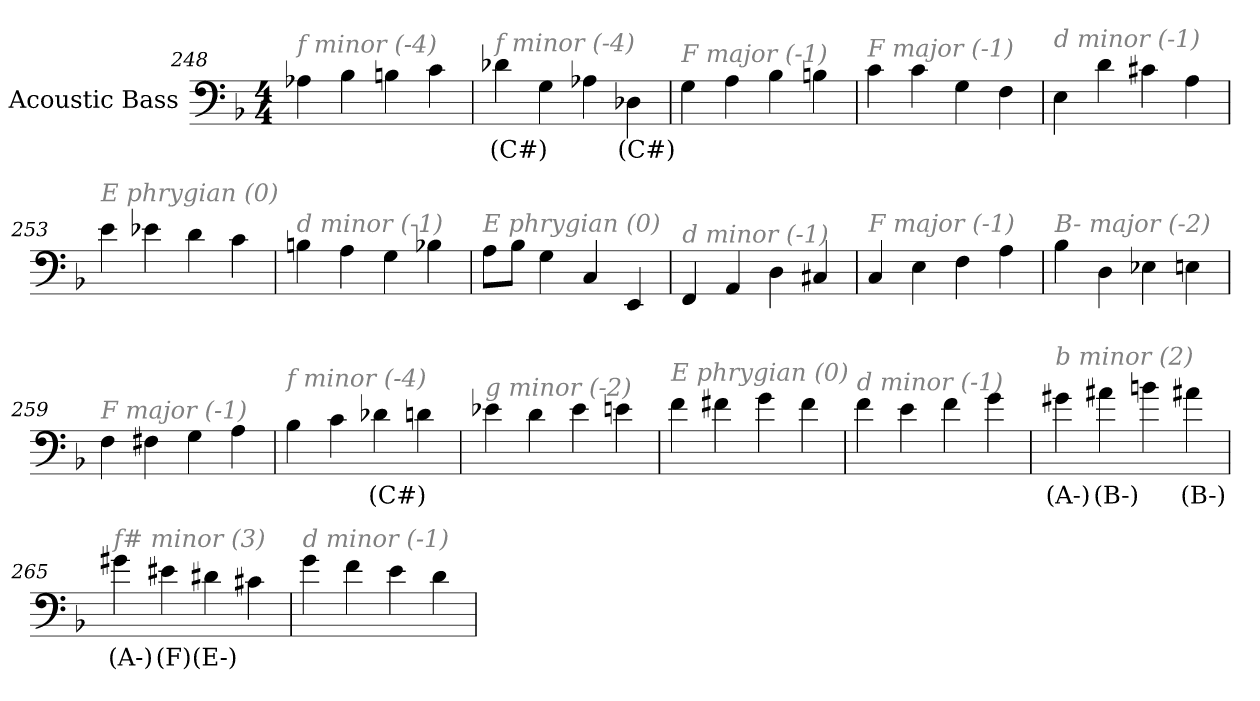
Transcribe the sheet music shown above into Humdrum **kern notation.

**kern	**text
*part1	*part1
*staff1	*staff1
*I"Acoustic Bass	*
*clefF4	*
*ITrd7c12	*
*k[b-]	*
*F:	*
*M4/4	*
=248	=248
!LO:TX:i:color=#808080:t=f minor (-4)	!
4AA-X	.
4BB-	.
4BBn	.
4C	.
=249	=249
!LO:TX:i:color=#808080:t=f minor (-4)	!
4D-Xi	(C#)
4GG	.
4AA-X	.
4DD-Xi	(C#)
=250	=250
!LO:TX:i:color=#808080:t=F major (-1)	!
4GG	.
4AA	.
4BB-	.
4BBn	.
=251	=251
!LO:TX:i:color=#808080:t=F major (-1)	!
4C	.
4C	.
4GG	.
4FF	.
=252	=252
!LO:TX:i:color=#808080:t=d minor (-1)	!
4EE	.
4D	.
4C#X	.
4AA	.
=253	=253
!LO:TX:i:color=#808080:t=E phrygian (0)	!
4E	.
4E-X	.
4D	.
4C	.
=254	=254
!LO:TX:i:color=#808080:t=d minor (-1)	!
4BBn	.
4AA	.
4GG	.
4BB-X	.
=255	=255
!LO:TX:i:color=#808080:t=E phrygian (0)	!
8AAL	.
8BB-J	.
4GG	.
4CC	.
4EEE	.
=256	=256
!LO:TX:i:color=#808080:t=d minor (-1)	!
4FFF	.
4AAA	.
4DD	.
4CC#X	.
=257	=257
!LO:TX:i:color=#808080:t=F major (-1)	!
4CC	.
4EE	.
4FF	.
4AA	.
=258	=258
!LO:TX:i:color=#808080:t=B- major (-2)	!
4BB-	.
4DD	.
4EE-X	.
4EEn	.
=259	=259
!LO:TX:i:color=#808080:t=F major (-1)	!
4FF	.
4FF#X	.
4GG	.
4AA	.
=260	=260
!LO:TX:i:color=#808080:t=f minor (-4)	!
4BB-	.
4C	.
4D-Xi	(C#)
4D	.
=261	=261
!LO:TX:i:color=#808080:t=g minor (-2)	!
4E-X	.
4D	.
4E-	.
4En	.
=262	=262
!LO:TX:i:color=#808080:t=E phrygian (0)	!
4F	.
4F#X	.
4G	.
4F#	.
=263	=263
!LO:TX:i:color=#808080:t=d minor (-1)	!
4F	.
4E	.
4F	.
4G	.
=264	=264
!LO:TX:i:color=#808080:t=b minor (2)	!
4G#Xi	(A-)
4A#Xi	(B-)
4Bn	.
4A#Xi	(B-)
=265	=265
!LO:TX:i:color=#808080:t=f# minor (3)	!
4G#Xi	(A-)
4E#Xi	(F)
4D#Xi	(E-)
4C#X	.
=266	=266
!LO:TX:i:color=#808080:t=d minor (-1)	!
4G	.
4F	.
4E	.
4D	.
=	=
*-	*-
